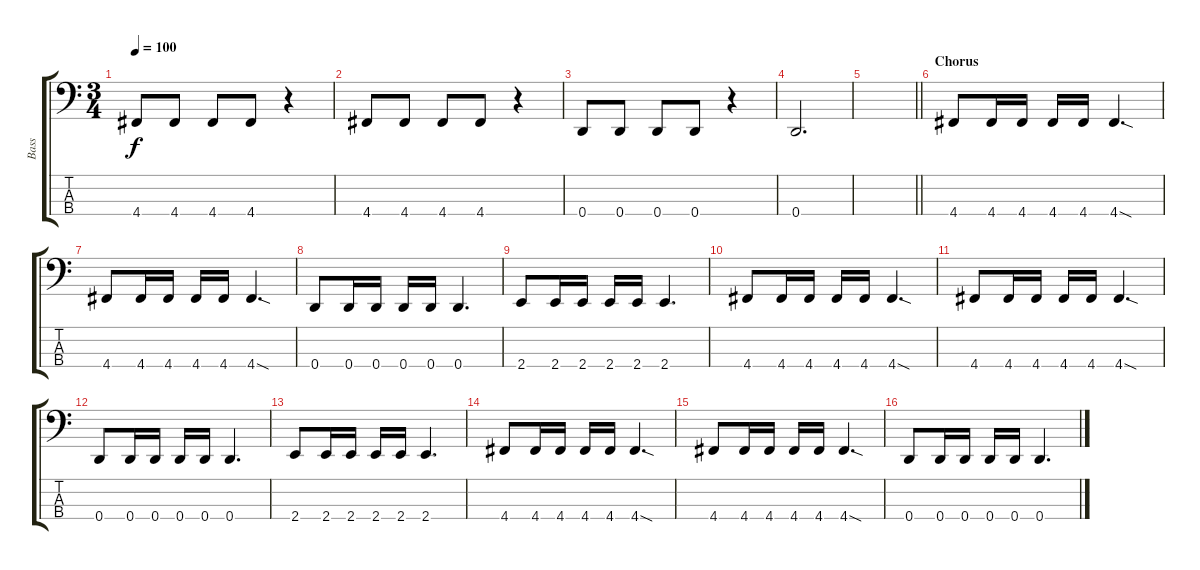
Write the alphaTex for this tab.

\track ("Bass" "Bass") {instrument electricbasspick}
\staff {score tabs}
\tuning (G2 D2 A1 D1) {hide}
\ts (3 4)
\tempo 100
\clef f4
\ks c
4.4.8{dy f} 4.4.8 4.4.8 4.4.8 r.4 |
4.4.8 4.4.8 4.4.8 4.4.8 r.4 |
0.4.8 0.4.8 0.4.8 0.4.8 r.4 |
0.4.2{d} |
\barLineRight lightlight
|
\section ("" "Chorus")
4.4.8 4.4.16 4.4.16 4.4.16 4.4.16 4.4{sod}.4{d} |
4.4.8 4.4.16 4.4.16 4.4.16 4.4.16 4.4{sod}.4{d} |
0.4.8 0.4.16 0.4.16 0.4.16 0.4.16 0.4.4{d} |
2.4.8 2.4.16 2.4.16 2.4.16 2.4.16 2.4.4{d} |
4.4.8 4.4.16 4.4.16 4.4.16 4.4.16 4.4{sod}.4{d} |
4.4.8 4.4.16 4.4.16 4.4.16 4.4.16 4.4{sod}.4{d} |
0.4.8 0.4.16 0.4.16 0.4.16 0.4.16 0.4.4{d} |
2.4.8 2.4.16 2.4.16 2.4.16 2.4.16 2.4.4{d} |
4.4.8 4.4.16 4.4.16 4.4.16 4.4.16 4.4{sod}.4{d} |
4.4.8 4.4.16 4.4.16 4.4.16 4.4.16 4.4{sod}.4{d} |
0.4.8 0.4.16 0.4.16 0.4.16 0.4.16 0.4.4{d}
